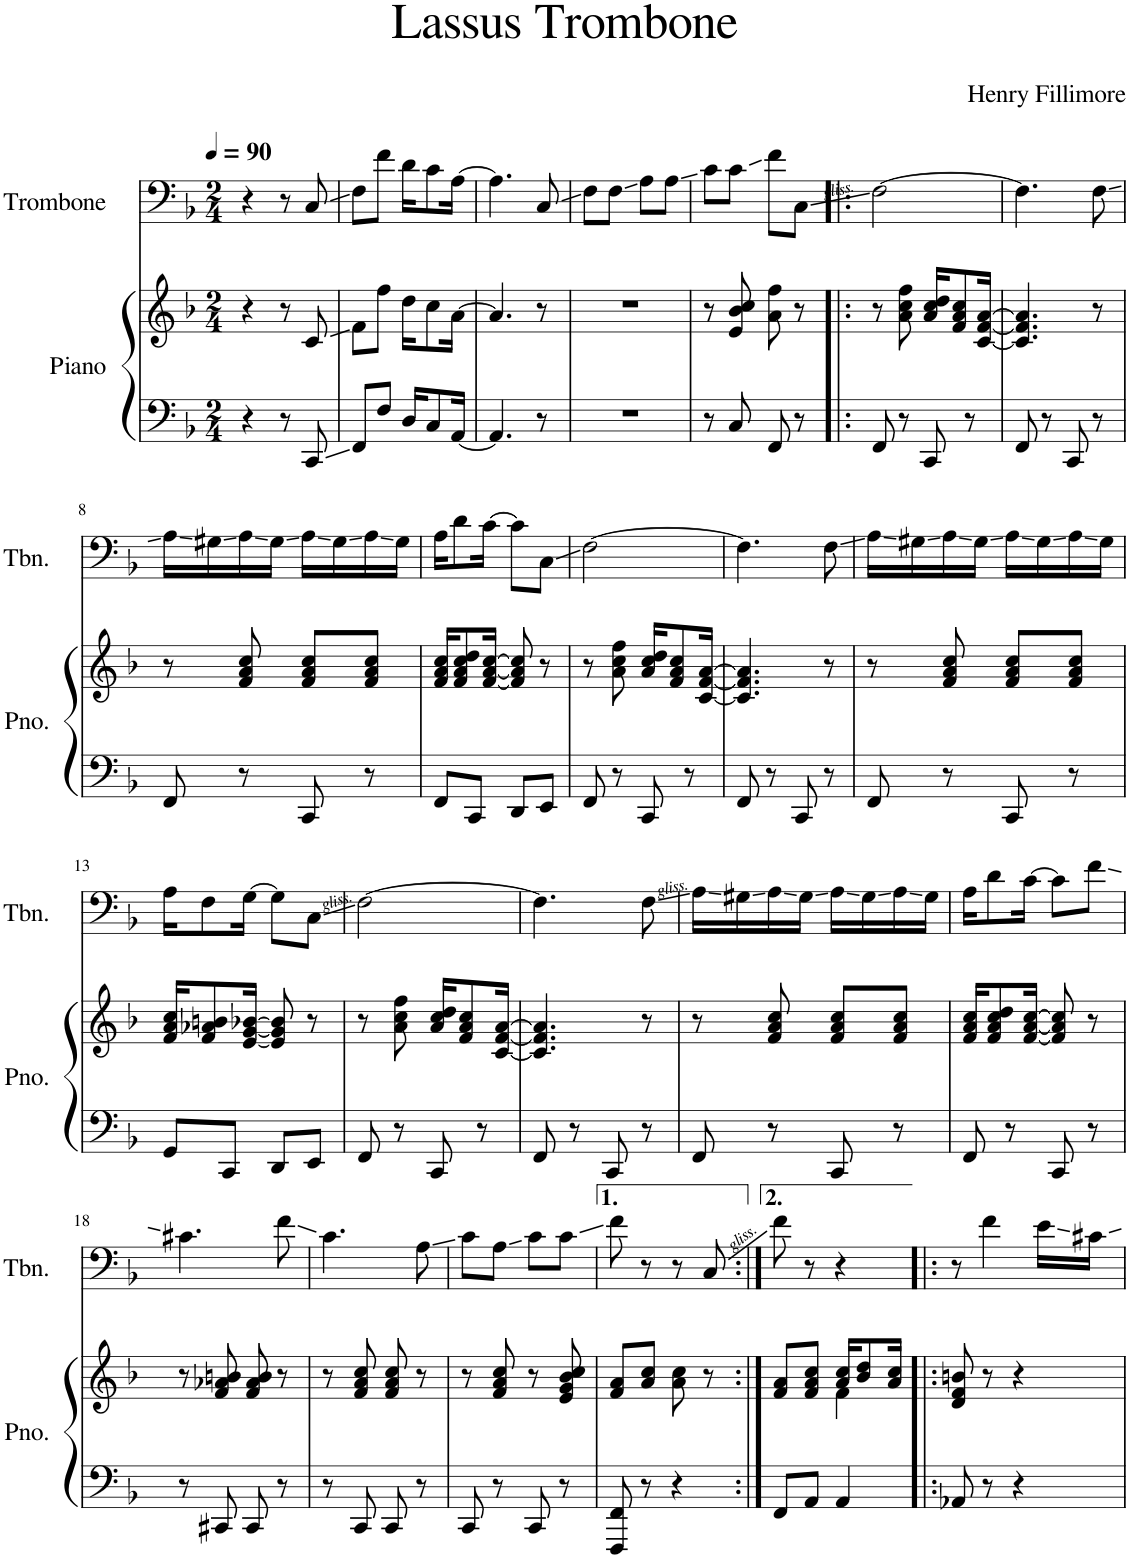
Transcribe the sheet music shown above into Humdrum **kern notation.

**kern	**kern	**kern
*part2	*part2	*part1
*staff3	*staff2	*staff1
*I"Piano	*	*I"Trombone
*I'Pno.	*	*I'Tbn.
*clefF4	*clefG2	*clefF4
*k[b-]	*k[b-]	*k[b-]
*M2/4	*M2/4	*M2/4
*MM90	*MM90	*MM90
=1	=1	=1
4r	4r	4r
8r	8r	8r
8CC/	8c/	8C/
=2	=2	=2
8FF/L	8f\L	8F\L
8F/J	8ff\J	8f\J
16D/KL	16dd\KL	16d\KL
8C/	8cc\	8c\
[16AA/Jk	[16a\Jk	[16A\Jk
=3	=3	=3
4.AA/]	4.a/]	4.A\]
8r	8r	8C/
=4	=4	=4
2r	2r	8F\L
.	.	8F\J
.	.	8A\L
.	.	8A\J
=5	=5	=5
8r	8r	8c\L
8C/	8e/ 8b-/ 8cc/	8c\J
8FF/	8a\ 8ff\	8f\L
8r	8r	8C\J
=6!|:	=6!|:	=6!|:
8FF/	8r	[2F\
8r	8a\ 8cc\ 8ff\	.
8CC/	16a/ 16cc/ 16dd/KL	.
.	8f/ 8a/ 8cc/	.
8r	.	.
.	[16c/ [16f/ [16a/Jk	.
=7	=7	=7
8FF/	4.c/] 4.f/] 4.a/]	4.F\]
8r	.	.
8CC/	.	.
8r	8r	8F\
!!LO:LB:g=z
=8	=8	=8
8FF/	8r	16A\LL
.	.	16G#X\
8r	8f/ 8a/ 8cc/	16A\
.	.	16G#\JJ
8CC/	8f/ 8a/ 8cc/L	16A\LL
.	.	16G#\
8r	8f/ 8a/ 8cc/J	16A\
.	.	16G#\JJ
=9	=9	=9
8FF/L	16f/ 16a/ 16cc/KL	16A\KL
.	8f/ 8a/ 8cc/ 8dd/	8d\
8CC/J	.	.
.	[16f/ [16a/ [16cc/Jk	[16c\Jk
8DD/L	8f/] 8a/] 8cc/]	8c\L]
8EE/J	8r	8C\J
=10	=10	=10
8FF/	8r	[2F\
8r	8a\ 8cc\ 8ff\	.
8CC/	16a/ 16cc/ 16dd/KL	.
.	8f/ 8a/ 8cc/	.
8r	.	.
.	[16c/ [16f/ [16a/Jk	.
=11	=11	=11
8FF/	4.c/] 4.f/] 4.a/]	4.F\]
8r	.	.
8CC/	.	.
8r	8r	8F\
=12	=12	=12
8FF/	8r	16A\LL
.	.	16G#X\
8r	8f/ 8a/ 8cc/	16A\
.	.	16G#\JJ
8CC/	8f/ 8a/ 8cc/L	16A\LL
.	.	16G#\
8r	8f/ 8a/ 8cc/J	16A\
.	.	16G#\JJ
!!LO:LB:g=z
=13	=13	=13
8GG/L	16f/ 16a/ 16cc/KL	16A\KL
.	8f/ 8a-X/ 8bn/	8F\
8CC/J	.	.
.	[16e/ [16g/ [16b-X/Jk	[16G\Jk
8DD/L	8e/] 8g/] 8b-/]	8G\L]
8EE/J	8r	8C\J
=14	=14	=14
8FF/	8r	[2F\
8r	8a\ 8cc\ 8ff\	.
8CC/	16a/ 16cc/ 16dd/KL	.
.	8f/ 8a/ 8cc/	.
8r	.	.
.	[16c/ [16f/ [16a/Jk	.
=15	=15	=15
8FF/	4.c/] 4.f/] 4.a/]	4.F\]
8r	.	.
8CC/	.	.
8r	8r	8F\
=16	=16	=16
8FF/	8r	16A\LL
.	.	16G#X\
8r	8f/ 8a/ 8cc/	16A\
.	.	16G#\JJ
8CC/	8f/ 8a/ 8cc/L	16A\LL
.	.	16G#\
8r	8f/ 8a/ 8cc/J	16A\
.	.	16G#\JJ
=17	=17	=17
8FF/	16f/ 16a/ 16cc/KL	16A\KL
.	8f/ 8a/ 8cc/ 8dd/	8d\
8r	.	.
.	[16f/ [16a/ [16cc/Jk	[16c\Jk
8CC/	8f/] 8a/] 8cc/]	8c\L]
8r	8r	8f\J
!!LO:LB:g=z
=18	=18	=18
8r	8r	4.c#X\
8CC#X/	8f/ 8a-X/ 8bn/	.
8CC#/	8f/ 8a-/ 8b/	.
8r	8r	8f\
=19	=19	=19
8r	8r	4.c\
8CC/	8f/ 8a/ 8cc/	.
8CC/	8f/ 8a/ 8cc/	.
8r	8r	8A\
=20	=20	=20
8CC/	8r	8c\L
8r	8f/ 8a/ 8cc/	8A\J
8CC/	8r	8c\L
8r	8e/ 8g/ 8b-/ 8cc/	8c\J
=21	=21	=21
8FFF/ 8FF/	8f/ 8a/L	8f\
8r	8a/ 8cc/J	8r
4r	8a\ 8cc\	8r
.	8r	8C/
=22:|!	=22:|!	=22:|!
*	*^	*
8FF/L	8f/ 8a/L	4ryy	8f\
8AA/J	8f/ 8a/ 8cc/J	.	8r
4AA/	16a/ 16cc/KL	4f\	4r
.	8b-/ 8dd/	.	.
.	16a/ 16cc/Jk	.	.
*	*v	*v	*
=23!|:	=23!|:	=23!|:
8AA-X/	8d/ 8f/ 8bn/	8r
8r	8r	4f\
4r	4r	.
.	.	16e\LL
.	.	16c#X\JJ
=	=	=
*-	*-	*-
